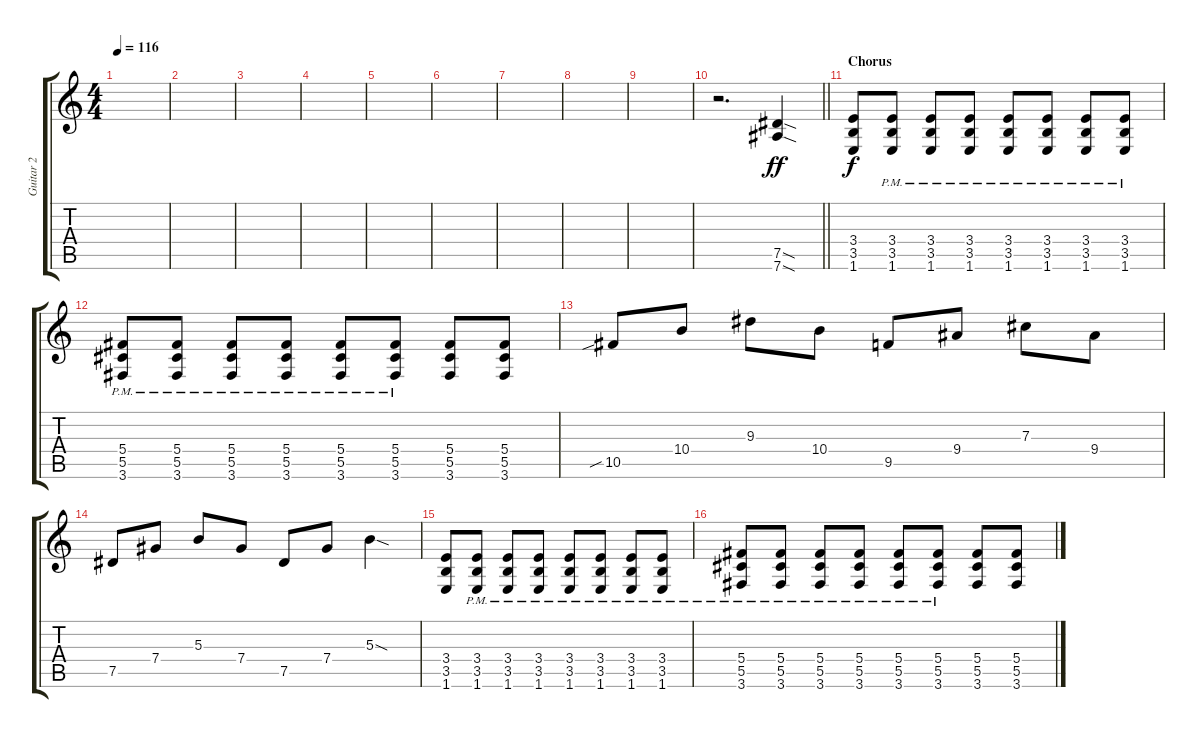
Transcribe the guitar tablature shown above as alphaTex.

\track ("Guitar 2" "Guitar 2") {instrument distortionguitar}
\staff {score tabs}
\tuning (Eb4 Bb3 Gb3 Db3 Ab2 Eb2) {hide}
\ts (4 4)
\tempo 116
\clef g2
\ks c
|
|
|
|
|
|
|
|
|
\barLineRight lightlight
r.2{d} (7.5{sod} 7.6{sod}).4{dy ff} |
\section ("" "Chorus")
(3.4 3.5 1.6).8{dy f} (3.4{pm} 3.5{pm} 1.6{pm}).8 (3.4{pm} 3.5{pm} 1.6{pm}).8 (3.4{pm} 3.5{pm} 1.6{pm}).8 (3.4{pm} 3.5{pm} 1.6{pm}).8 (3.4{pm} 3.5{pm} 1.6{pm}).8 (3.4{pm} 3.5{pm} 1.6{pm}).8 (3.4{pm} 3.5{pm} 1.6{pm}).8 |
(5.4{pm} 5.5{pm} 3.6{pm}).8 (5.4{pm} 5.5{pm} 3.6{pm}).8 (5.4{pm} 5.5{pm} 3.6{pm}).8 (5.4{pm} 5.5{pm} 3.6{pm}).8 (5.4{pm} 5.5{pm} 3.6{pm}).8 (5.4{pm} 5.5{pm} 3.6{pm}).8 (5.4 5.5 3.6).8 (5.4 5.5 3.6).8 |
10.5{sib}.8 10.4.8 9.3.8 10.4.8 9.5.8 9.4.8 7.3.8 9.4.8 |
7.5.8 7.4.8 5.3.8 7.4.8 7.5.8 7.4.8 5.3{sod}.4 |
(3.4 3.5 1.6).8 (3.4{pm} 3.5{pm} 1.6{pm}).8 (3.4{pm} 3.5{pm} 1.6{pm}).8 (3.4{pm} 3.5{pm} 1.6{pm}).8 (3.4{pm} 3.5{pm} 1.6{pm}).8 (3.4{pm} 3.5{pm} 1.6{pm}).8 (3.4{pm} 3.5{pm} 1.6{pm}).8 (3.4{pm} 3.5{pm} 1.6{pm}).8 |
(5.4{pm} 5.5{pm} 3.6{pm}).8 (5.4{pm} 5.5{pm} 3.6{pm}).8 (5.4{pm} 5.5{pm} 3.6{pm}).8 (5.4{pm} 5.5{pm} 3.6{pm}).8 (5.4{pm} 5.5{pm} 3.6{pm}).8 (5.4{pm} 5.5{pm} 3.6{pm}).8 (5.4 5.5 3.6).8 (5.4 5.5 3.6).8
